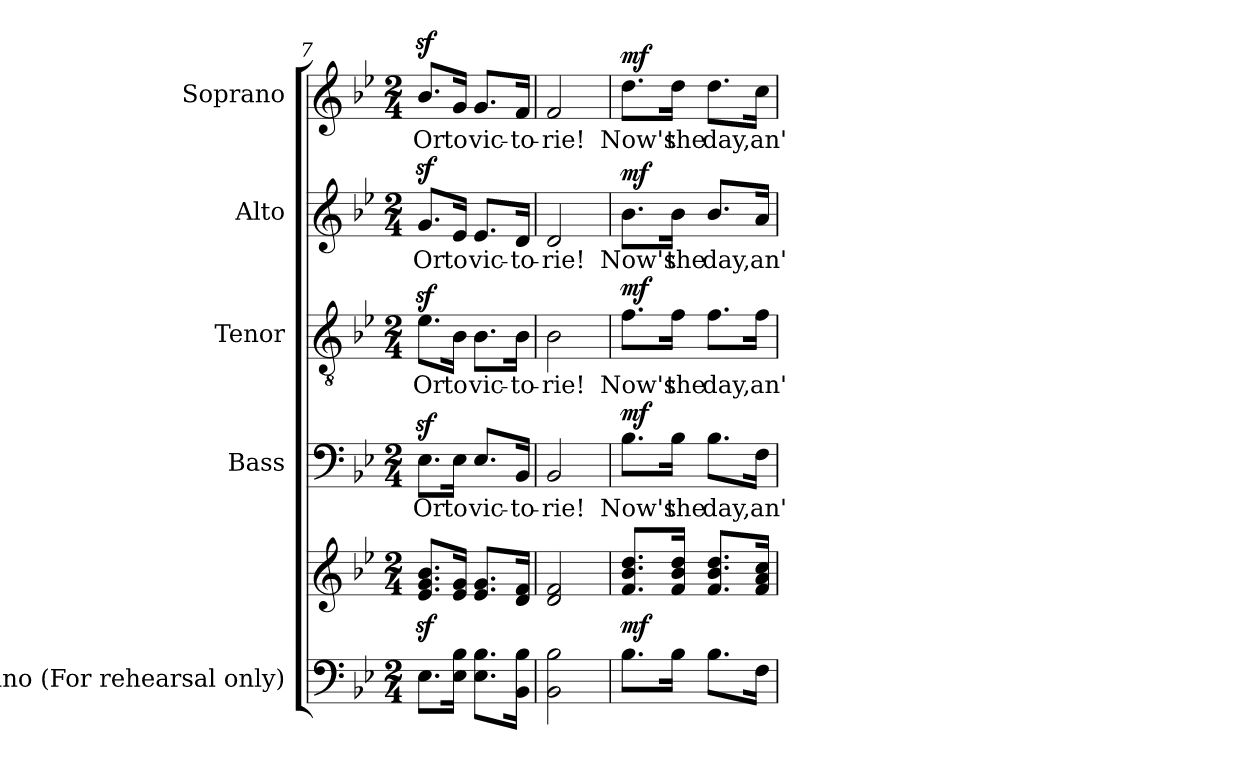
**kern	**kern	**dynam	**kern	**text	**dynam	**kern	**text	**dynam	**kern	**text	**dynam	**kern	**text	**dynam
*part5	*part5	*part5	*part4	*part4	*part4	*part3	*part3	*part3	*part2	*part2	*part2	*part1	*part1	*part1
*staff6	*staff5	*staff5/6	*staff4	*staff4	*staff4	*staff3	*staff3	*staff3	*staff2	*staff2	*staff2	*staff1	*staff1	*staff1
*I"Piano (For rehearsal only)	*	*	*I"Bass	*	*	*I"Tenor	*	*	*I"Alto	*	*	*I"Soprano	*	*
*I'Pno.	*	*	*I'B.	*	*	*I'T.	*	*	*I'A.	*	*	*I'S.	*	*
*clefF4	*clefG2	*	*clefF4	*	*	*clefGv2	*	*	*clefG2	*	*	*clefG2	*	*
*	*	*	*	*	*	*ITrd7c12	*	*	*	*	*	*	*	*
*k[b-e-]	*k[b-e-]	*	*k[b-e-]	*	*	*k[b-e-]	*	*	*k[b-e-]	*	*	*k[b-e-]	*	*
*B-:	*B-:	*	*B-:	*	*	*B-:	*	*	*B-:	*	*	*B-:	*	*
*M2/4	*M2/4	*	*M2/4	*	*	*M2/4	*	*	*M2/4	*	*	*M2/4	*	*
=7	=7	=7	=7	=7	=7	=7	=7	=7	=7	=7	=7	=7	=7	=7
!	!	!	!	!LO:LY:b:color=#000000	!	!	!	!	!	!	!	!	!	!
!	!	!	!	!	!	!	!LO:LY:b:color=#000000	!	!	!	!	!	!	!
!	!	!	!	!	!	!	!	!	!	!LO:LY:b:color=#000000	!	!	!	!
!	!	!	!	!	!	!	!	!	!	!	!	!	!LO:LY:b:color=#000000	!
8.E-i\L	8.e-i/z 8.giz 8.b-izL	.	8.E-zi\L	Or	.	8.E-zi\L	Or	.	8.gzi/L	Or	.	8.b-zi/L	Or	.
!	!	!	!	!LO:LY:b:color=#000000	!	!	!	!	!	!	!	!	!	!
!	!	!	!	!	!	!	!LO:LY:b:color=#000000	!	!	!	!	!	!	!
!	!	!	!	!	!	!	!	!	!	!LO:LY:b:color=#000000	!	!	!	!
!	!	!	!	!	!	!	!	!	!	!	!	!	!LO:LY:b:color=#000000	!
16E-i\ 16B-iJk	16e-i/ 16giJk	.	16E-i\Jk	to	.	16BB-i\Jk	to	.	16e-i/Jk	to	.	16gi/Jk	to	.
!	!	!	!	!LO:LY:b:color=#000000	!	!	!	!	!	!	!	!	!	!
!	!	!	!	!	!	!	!LO:LY:b:color=#000000	!	!	!	!	!	!	!
!	!	!	!	!	!	!	!	!	!	!LO:LY:b:color=#000000	!	!	!	!
!	!	!	!	!	!	!	!	!	!	!	!	!	!LO:LY:b:color=#000000	!
8.E-i\ 8.B-iL	8.e-i/ 8.giL	.	8.E-i/L	vic-	.	8.BB-i\L	vic-	.	8.e-i/L	vic-	.	8.gi/L	vic-	.
!	!	!	!	!LO:LY:b:color=#000000	!	!	!	!	!	!	!	!	!	!
!	!	!	!	!	!	!	!LO:LY:b:color=#000000	!	!	!	!	!	!	!
!	!	!	!	!	!	!	!	!	!	!LO:LY:b:color=#000000	!	!	!	!
!	!	!	!	!	!	!	!	!	!	!	!	!	!LO:LY:b:color=#000000	!
16BB-i\ 16B-iJk	16di/ 16fiJk	.	16BB-i/Jk	-to-	.	16BB-i\Jk	-to-	.	16di/Jk	-to-	.	16fi/Jk	-to-	.
=8	=8	=8	=8	=8	=8	=8	=8	=8	=8	=8	=8	=8	=8	=8
!	!	!	!	!LO:LY:b:color=#000000	!	!	!	!	!	!	!	!	!	!
!	!	!	!	!	!	!	!LO:LY:b:color=#000000	!	!	!	!	!	!	!
!	!	!	!	!	!	!	!	!	!	!LO:LY:b:color=#000000	!	!	!	!
!	!	!	!	!	!	!	!	!	!	!	!	!	!LO:LY:b:color=#000000	!
2BB-i\ 2B-i	2di/ 2fi	.	2BB-i/	-rie!	.	2BB-i\	-rie!	.	2di/	-rie!	.	2fi/	-rie!	.
=9	=9	=9	=9	=9	=9	=9	=9	=9	=9	=9	=9	=9	=9	=9
!	!	!	!	!LO:LY:b:color=#000000	!	!	!	!	!	!	!	!	!	!
!	!	!	!	!	!	!	!LO:LY:b:color=#000000	!	!	!	!	!	!	!
!	!	!	!	!	!	!	!	!	!	!LO:LY:b:color=#000000	!	!	!	!
!	!	!	!	!	!	!	!	!	!	!	!	!	!LO:LY:b:color=#000000	!
8.B-i\L	8.fi/ 8.b-i 8.ddiL	mf	8.B-i\L	Now's	mf	8.Fi\L	Now's	mf	8.b-i\L	Now's	mf	8.ddi\L	Now's	mf
!	!	!	!	!LO:LY:b:color=#000000	!	!	!	!	!	!	!	!	!	!
!	!	!	!	!	!	!	!LO:LY:b:color=#000000	!	!	!	!	!	!	!
!	!	!	!	!	!	!	!	!	!	!LO:LY:b:color=#000000	!	!	!	!
!	!	!	!	!	!	!	!	!	!	!	!	!	!LO:LY:b:color=#000000	!
16B-i\Jk	16fi/ 16b-i 16ddiJk	.	16B-i\Jk	the	.	16Fi\Jk	the	.	16b-i\Jk	the	.	16ddi\Jk	the	.
!	!	!	!	!LO:LY:b:color=#000000	!	!	!	!	!	!	!	!	!	!
!	!	!	!	!	!	!	!LO:LY:b:color=#000000	!	!	!	!	!	!	!
!	!	!	!	!	!	!	!	!	!	!LO:LY:b:color=#000000	!	!	!	!
!	!	!	!	!	!	!	!	!	!	!	!	!	!LO:LY:b:color=#000000	!
8.B-i\L	8.fi/ 8.b-i 8.ddiL	.	8.B-i\L	day,	.	8.Fi\L	day,	.	8.b-i/L	day,	.	8.ddi\L	day,	.
!	!	!	!	!LO:LY:b:color=#000000	!	!	!	!	!	!	!	!	!	!
!	!	!	!	!	!	!	!LO:LY:b:color=#000000	!	!	!	!	!	!	!
!	!	!	!	!	!	!	!	!	!	!LO:LY:b:color=#000000	!	!	!	!
!	!	!	!	!	!	!	!	!	!	!	!	!	!LO:LY:b:color=#000000	!
16Fi\Jk	16fi/ 16ai 16cciJk	.	16Fi\Jk	an'	.	16Fi\Jk	an'	.	16ai/Jk	an'	.	16cci\Jk	an'	.
=	=	=	=	=	=	=	=	=	=	=	=	=	=	=
*-	*-	*-	*-	*-	*-	*-	*-	*-	*-	*-	*-	*-	*-	*-
